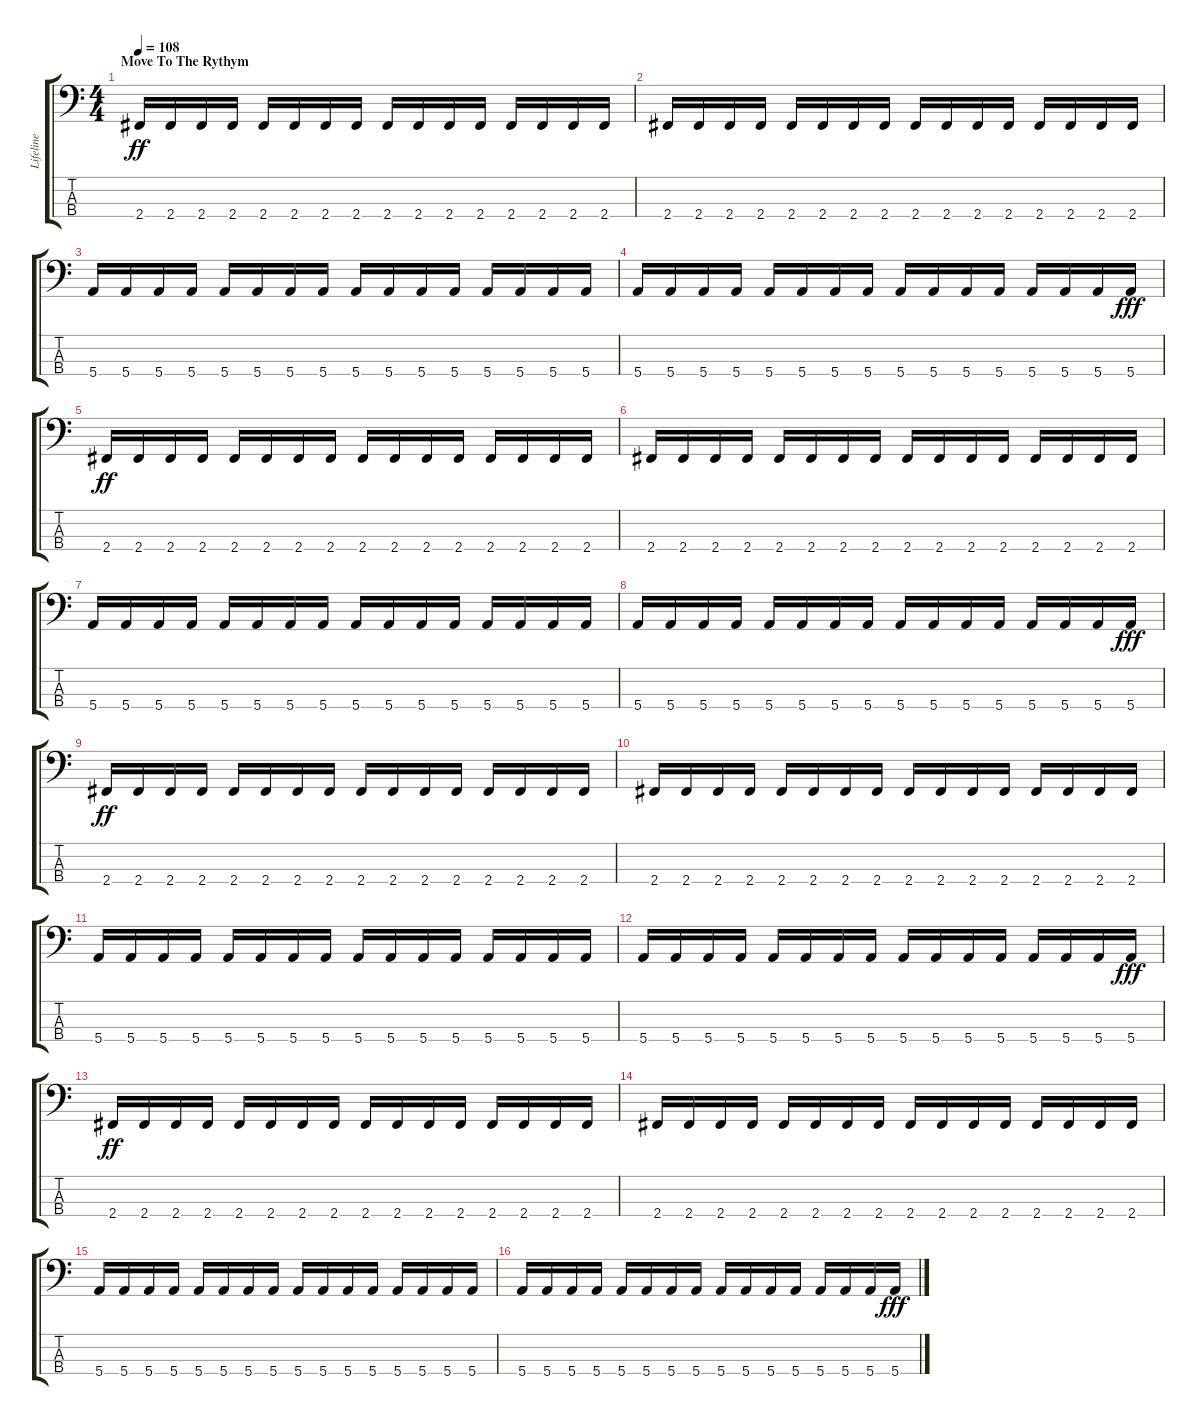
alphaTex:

\track ("Lifeline" "Lifeline") {instrument synthbass1}
\staff {score tabs}
\tuning (G2 D2 A1 E1) {hide}
\ts (4 4)
\section ("" "Move To The Rythym")
\tempo 108
\clef f4
\ks c
2.4.16{dy ff} 2.4.16 2.4.16 2.4.16 2.4.16 2.4.16 2.4.16 2.4.16 2.4.16 2.4.16 2.4.16 2.4.16 2.4.16 2.4.16 2.4.16 2.4.16 |
2.4.16 2.4.16 2.4.16 2.4.16 2.4.16 2.4.16 2.4.16 2.4.16 2.4.16 2.4.16 2.4.16 2.4.16 2.4.16 2.4.16 2.4.16 2.4.16 |
5.4.16 5.4.16 5.4.16 5.4.16 5.4.16 5.4.16 5.4.16 5.4.16 5.4.16 5.4.16 5.4.16 5.4.16 5.4.16 5.4.16 5.4.16 5.4.16 |
5.4.16 5.4.16 5.4.16 5.4.16 5.4.16 5.4.16 5.4.16 5.4.16 5.4.16 5.4.16 5.4.16 5.4.16 5.4.16 5.4.16 5.4.16 5.4.16{dy fff} |
2.4.16{dy ff} 2.4.16 2.4.16 2.4.16 2.4.16 2.4.16 2.4.16 2.4.16 2.4.16 2.4.16 2.4.16 2.4.16 2.4.16 2.4.16 2.4.16 2.4.16 |
2.4.16 2.4.16 2.4.16 2.4.16 2.4.16 2.4.16 2.4.16 2.4.16 2.4.16 2.4.16 2.4.16 2.4.16 2.4.16 2.4.16 2.4.16 2.4.16 |
5.4.16 5.4.16 5.4.16 5.4.16 5.4.16 5.4.16 5.4.16 5.4.16 5.4.16 5.4.16 5.4.16 5.4.16 5.4.16 5.4.16 5.4.16 5.4.16 |
5.4.16 5.4.16 5.4.16 5.4.16 5.4.16 5.4.16 5.4.16 5.4.16 5.4.16 5.4.16 5.4.16 5.4.16 5.4.16 5.4.16 5.4.16 5.4.16{dy fff} |
2.4.16{dy ff} 2.4.16 2.4.16 2.4.16 2.4.16 2.4.16 2.4.16 2.4.16 2.4.16 2.4.16 2.4.16 2.4.16 2.4.16 2.4.16 2.4.16 2.4.16 |
2.4.16 2.4.16 2.4.16 2.4.16 2.4.16 2.4.16 2.4.16 2.4.16 2.4.16 2.4.16 2.4.16 2.4.16 2.4.16 2.4.16 2.4.16 2.4.16 |
5.4.16 5.4.16 5.4.16 5.4.16 5.4.16 5.4.16 5.4.16 5.4.16 5.4.16 5.4.16 5.4.16 5.4.16 5.4.16 5.4.16 5.4.16 5.4.16 |
5.4.16 5.4.16 5.4.16 5.4.16 5.4.16 5.4.16 5.4.16 5.4.16 5.4.16 5.4.16 5.4.16 5.4.16 5.4.16 5.4.16 5.4.16 5.4.16{dy fff} |
2.4.16{dy ff} 2.4.16 2.4.16 2.4.16 2.4.16 2.4.16 2.4.16 2.4.16 2.4.16 2.4.16 2.4.16 2.4.16 2.4.16 2.4.16 2.4.16 2.4.16 |
2.4.16 2.4.16 2.4.16 2.4.16 2.4.16 2.4.16 2.4.16 2.4.16 2.4.16 2.4.16 2.4.16 2.4.16 2.4.16 2.4.16 2.4.16 2.4.16 |
5.4.16 5.4.16 5.4.16 5.4.16 5.4.16 5.4.16 5.4.16 5.4.16 5.4.16 5.4.16 5.4.16 5.4.16 5.4.16 5.4.16 5.4.16 5.4.16 |
5.4.16 5.4.16 5.4.16 5.4.16 5.4.16 5.4.16 5.4.16 5.4.16 5.4.16 5.4.16 5.4.16 5.4.16 5.4.16 5.4.16 5.4.16 5.4.16{dy fff}
